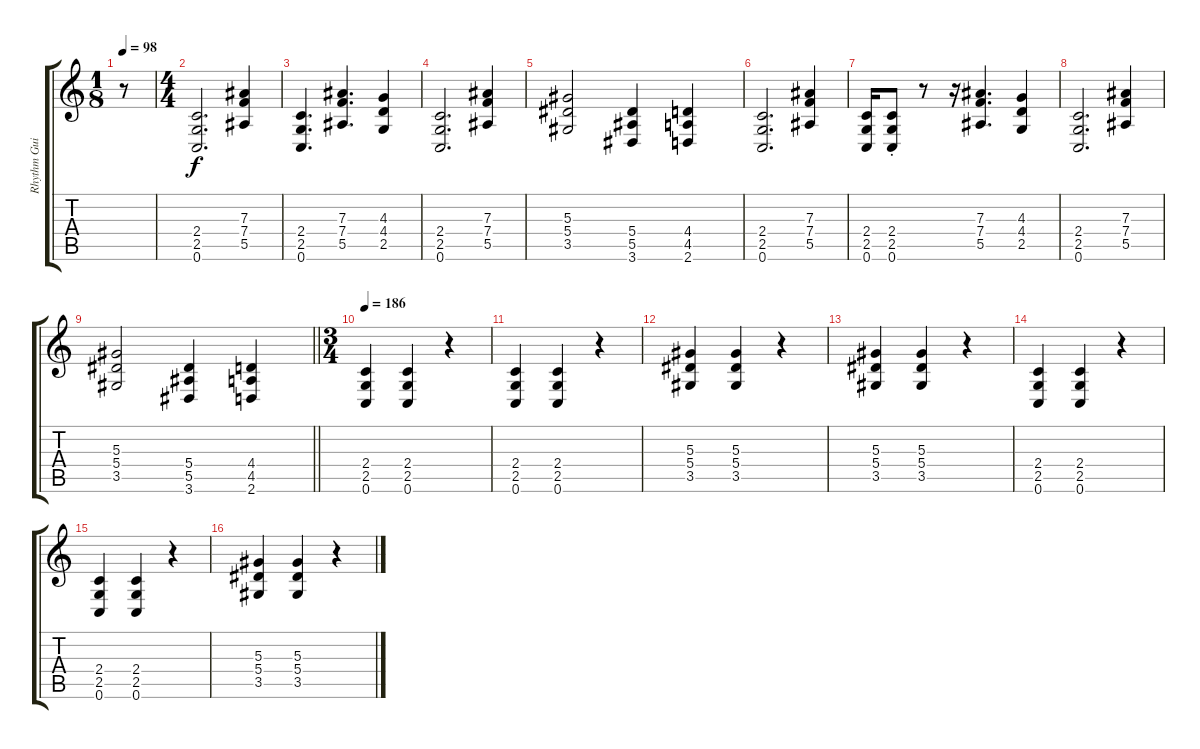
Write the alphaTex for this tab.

\track ("Rhythm Guitar 1" "Rhythm Gui") {instrument distortionguitar}
\staff {score tabs}
\tuning (C4 G3 Eb3 Bb2 F2 C2) {hide}
\ts (1 8)
\tempo 98
\clef g2
\ks c
r.8{dy f instrument distortionguitar} |
\ts (4 4)
(2.4 2.5 0.6).2{d} (7.3 7.4 5.5).4 |
(2.4 2.5 0.6).4{d} (7.3 7.4 5.5).4{d} (4.3 4.4 2.5).4 |
(2.4 2.5 0.6).2{d} (7.3 7.4 5.5).4 |
(5.3 5.4 3.5).2 (5.4 5.5 3.6).4 (4.4 4.5 2.6).4 |
(2.4 2.5 0.6).2{d} (7.3 7.4 5.5).4 |
(2.4 2.5 0.6).16 (2.4{st} 2.5{st} 0.6{st}).8 r.8 r.16 (7.3 7.4 5.5).4{d} (4.3 4.4 2.5).4 |
(2.4 2.5 0.6).2{d} (7.3 7.4 5.5).4 |
\barLineRight lightlight
(5.3 5.4 3.5).2 (5.4 5.5 3.6).4 (4.4 4.5 2.6).4 |
\ts (3 4)
\tempo 186
(2.4 2.5 0.6).4 (2.4 2.5 0.6).4 r.4 |
(2.4 2.5 0.6).4 (2.4 2.5 0.6).4 r.4 |
(5.3 5.4 3.5).4 (5.3 5.4 3.5).4 r.4 |
(5.3 5.4 3.5).4 (5.3 5.4 3.5).4 r.4 |
(2.4 2.5 0.6).4 (2.4 2.5 0.6).4 r.4 |
(2.4 2.5 0.6).4 (2.4 2.5 0.6).4 r.4 |
(5.3 5.4 3.5).4 (5.3 5.4 3.5).4 r.4
